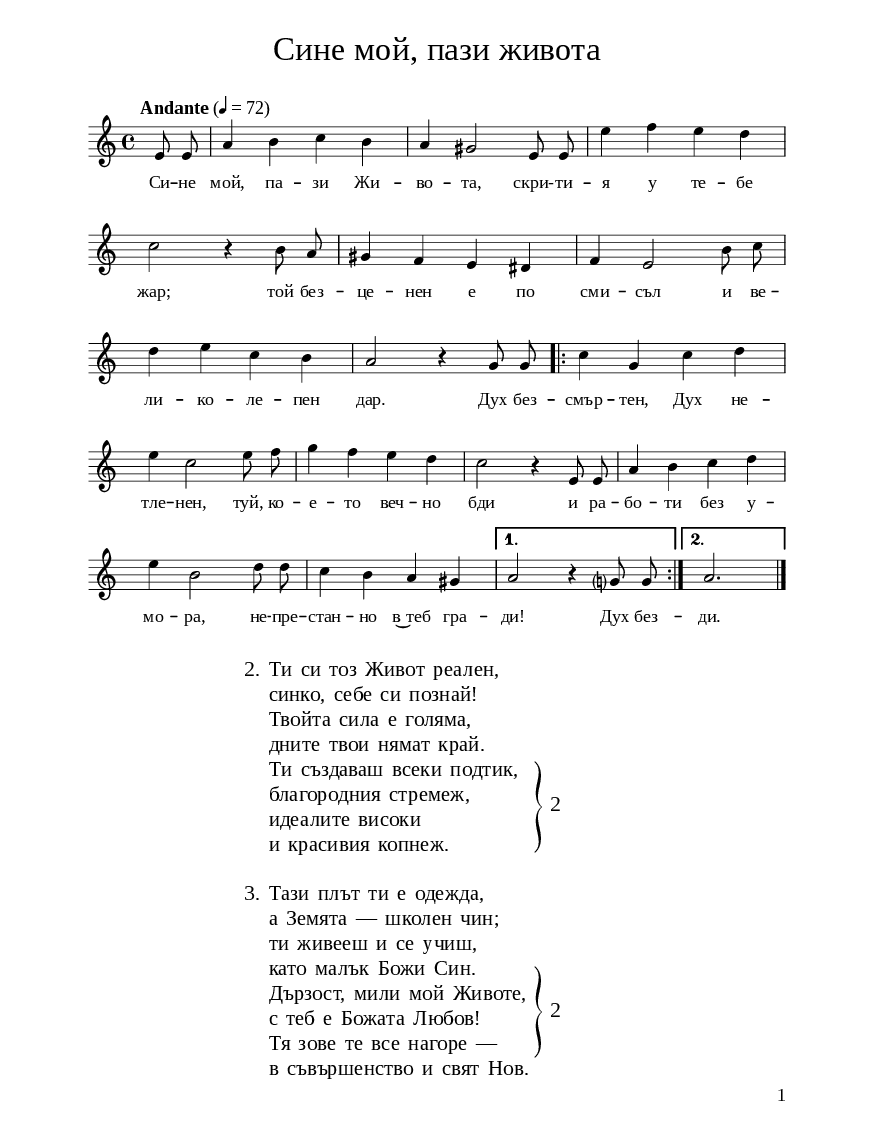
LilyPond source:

\version "2.24.2"

% include paper part and global functions
\include "include/globals.ily"

"rightBraces045" = \markup {
  \column {
    % repeat braces
    \translate #'(0 . -13.5 )
    \right-brace #44

    \translate #'(0 . -15.4 )
    \right-brace #44
  }
  \column {
    % repeat numbers
    \translate #'(0 . -13.9 )
    2

    \translate #'(0 . -19.8 )
    2
  }
}

\bookpart {
  \label #'ref045
  \tocItem \markup "Сине мой, пази живота"
  \include "include/bookpart-paper.ily"
  \score {
    \include "include/score-layout.ily"

    \new Voice \absolute  {
      \clef treble
      \key a \minor
      \time 4/4
      \tempoFunc "Andante" 4 "72"
      \autoBeamOff
      \partial 4


      e'8 e'8 | a'4 b' c''4 b' | a'4 gis'2 e'8 e' | e''4 f'' e''4 d'' | \break

      c''2 r4 b'8 a'  |  gis'4 f'  e'4 dis' |  f'4 e'2  b'8 c'' \break |

      d''4 e'' c''4 b' | a'2 r4 g'8 g' \repeat volta 2 {
        |  c''4 g' c''4 d'' | e''4 c''2 e''8 f'' | g''4 f'' e''4 d'' | c''2 r4 e'8 e' | a'4 b'  c''4 d'' \break |

        e''4 b'2 d''8 d'' c''4 b' a'4 gis' |
      } \alternative { { a'2 r4 g'?8 g'  } { a'2. } } \bar "|."
    }

    \addlyrics {
      Си -- не мой, па -- зи Жи -- во -- та, "скри-" -- ти -- я у
      те -- бе жар; той без -- це -- нен е по сми -- съл и ве --
      ли -- ко -- ле -- пен дар. Дух без -- смър -- тен, Дух не -- тле -- нен,
      туй, ко -- е -- то веч -- но бди и ра -- бо -- ти без у --
      мо -- ра, не -- пре -- стан -- но в~теб гра -- ди! Дух без -- ди.
    }

    \header {
      title = \titleFunc "Сине мой, пази живота" "Sine moj, pazi života"
    }

    \midi{}

  } % score

  \markup \fontsize #bgCoupletFontSize {
    \hspace #15
    \override #`(baseline-skip . ,bgCoupletBaselineSkip)
    \column {
      \vspace #0.3

      \line { 2. Ти си тоз Живот реален, }

      \line {   "   " синко, себе си познай! }

      \line {   "   " Твойта сила е голяма, }

      \line {   "   " дните твои нямат край. }

      \line {   "   " Ти създаваш всеки подтик, }

      \line {   "   " благородния стремеж,}

      \line {   "   " идеалите високи}

      \line {   "   " и красивия копнеж.}
      \line {   "   "}

      \line {   3. Тази плът ти е одежда,}

      \line {   "   " а Земята — школен чин;}

      \line {   "   " ти живееш и се учиш,}

      \line {   "   " като малък Божи Син.}

      \line {   "   " Дързост, мили мой Животе,}

      \line {   "   " с теб е Божата Любов!}

      \line {   "   " Тя зове те все нагоре —}

      \line {   "   " в съвършенство и свят Нов.}
    }\"rightBraces045"

  } % markup


} % bookpart
